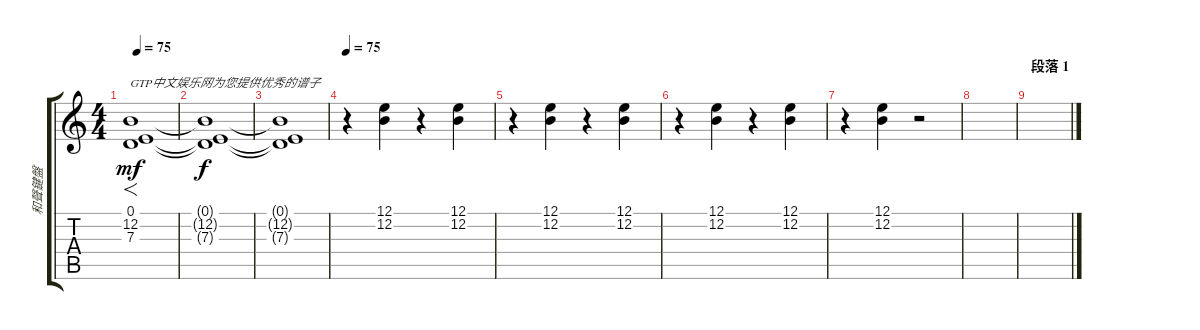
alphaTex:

\track ("和聲鍵盤" "和聲鍵盤") {instrument brightacousticpiano}
\staff {score tabs}
\tuning (E4 B3 G3 D3 A2 E2) {hide}
\ts (4 4)
\tempo 75
\tempo 49
\tempo 53
\tempo 75
\clef g2
\ks c
(0.1 12.2 7.3).1{f txt "GTP中文娱乐网为您提供优秀的谱子" dy mf volume 13 instrument stringensemble1} |
(0.1{t} 12.2{t} 7.3{t}).1{dy f} |
(0.1{t} 12.2{t} 7.3{t}).1 |
\tempo 75
r.4{volume 16 instrument brightacousticpiano} (12.1 12.2).4 r.4 (12.1 12.2).4 |
r.4 (12.1 12.2).4 r.4 (12.1 12.2).4 |
r.4 (12.1 12.2).4 r.4 (12.1 12.2).4 |
r.4 (12.1 12.2).4 r.2 |
|
\section ("" "段落 1")
